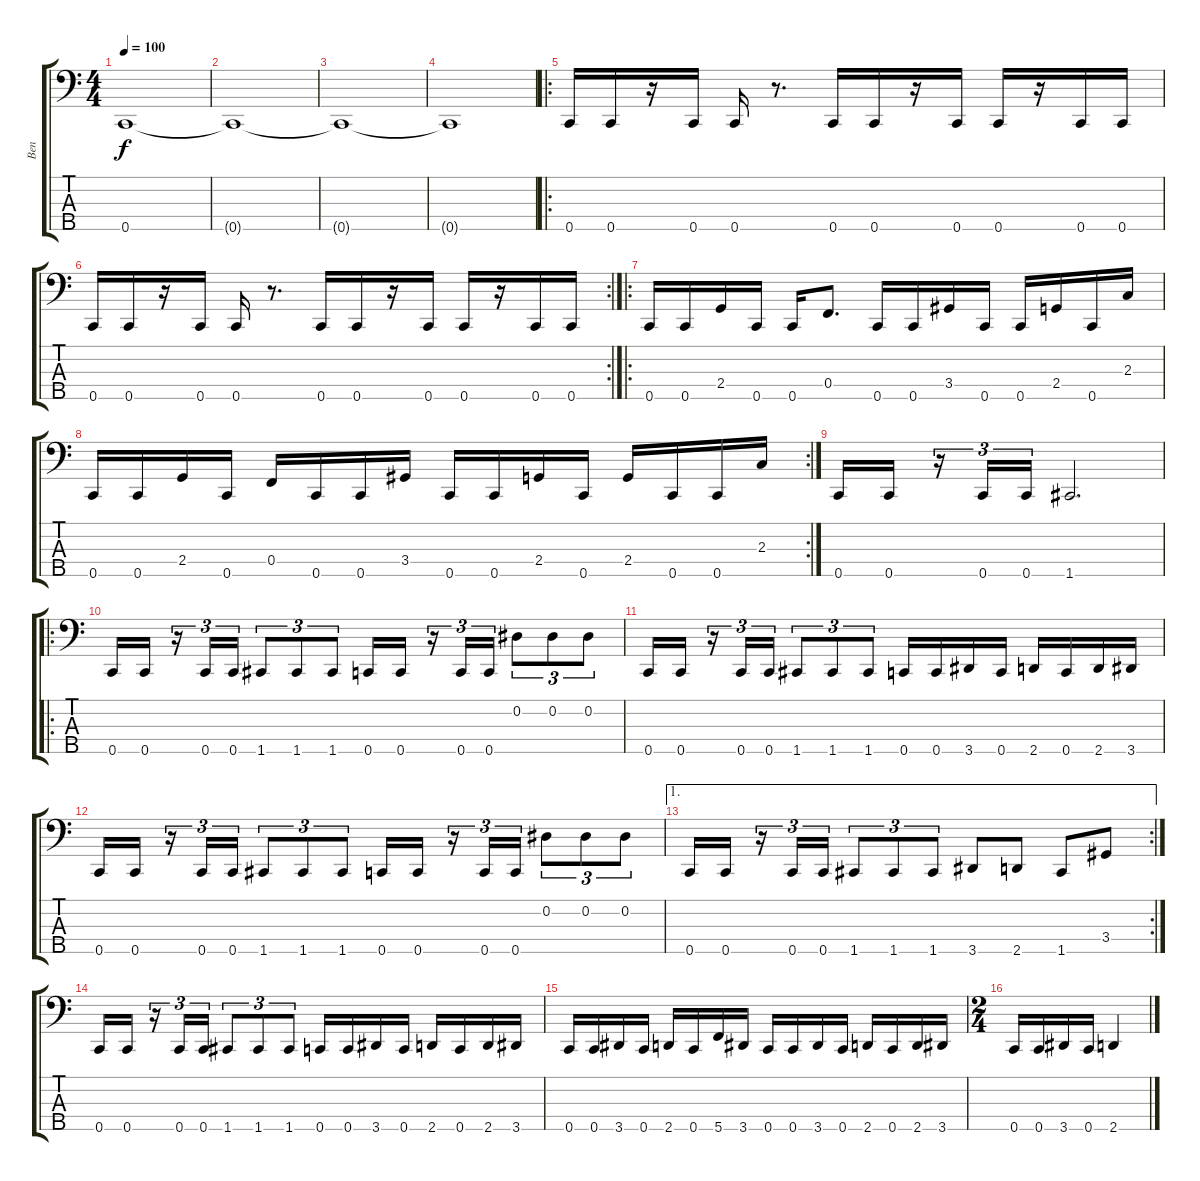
\track ("Ben" "Ben") {instrument electricbassfinger}
\staff {score tabs}
\tuning (Ab2 Eb2 Bb1 F1 C1) {hide}
\ts (4 4)
\tempo 100
\clef f4
\ks c
0.5.1{dy f instrument electricbassfinger} |
0.5{t}.1 |
0.5{t}.1 |
0.5{t}.1 |
\ro
0.5.16 0.5.16 r.16 0.5.16 0.5.16 r.8{d} 0.5.16 0.5.16 r.16 0.5.16 0.5.16 r.16 0.5.16 0.5.16 |
\rc 2
0.5.16 0.5.16 r.16 0.5.16 0.5.16 r.8{d} 0.5.16 0.5.16 r.16 0.5.16 0.5.16 r.16 0.5.16 0.5.16 |
\ro
0.5.16 0.5.16 2.4.16 0.5.16 0.5.16 0.4.8{d} 0.5.16 0.5.16 3.4.16 0.5.16 0.5.16 2.4.16 0.5.16 2.3.16 |
\rc 2
0.5.16 0.5.16 2.4.16 0.5.16 0.4.16 0.5.16 0.5.16 3.4.16 0.5.16 0.5.16 2.4.16 0.5.16 2.4.16 0.5.16 0.5.16 2.3.16 |
0.5.16 0.5.16 r.16{tu (3 2)} 0.5.16{tu (3 2)} 0.5.16{tu (3 2)} 1.5.2{d} |
\ro
0.5.16 0.5.16 r.16{tu (3 2)} 0.5.16{tu (3 2)} 0.5.16{tu (3 2)} 1.5.8{tu (3 2)} 1.5.8{tu (3 2)} 1.5.8{tu (3 2)} 0.5.16 0.5.16 r.16{tu (3 2)} 0.5.16{tu (3 2)} 0.5.16{tu (3 2)} 0.2.8{tu (3 2)} 0.2.8{tu (3 2)} 0.2.8{tu (3 2)} |
0.5.16 0.5.16 r.16{tu (3 2)} 0.5.16{tu (3 2)} 0.5.16{tu (3 2)} 1.5.8{tu (3 2)} 1.5.8{tu (3 2)} 1.5.8{tu (3 2)} 0.5.16 0.5.16 3.5.16 0.5.16 2.5.16 0.5.16 2.5.16 3.5.16 |
0.5.16 0.5.16 r.16{tu (3 2)} 0.5.16{tu (3 2)} 0.5.16{tu (3 2)} 1.5.8{tu (3 2)} 1.5.8{tu (3 2)} 1.5.8{tu (3 2)} 0.5.16 0.5.16 r.16{tu (3 2)} 0.5.16{tu (3 2)} 0.5.16{tu (3 2)} 0.2.8{tu (3 2)} 0.2.8{tu (3 2)} 0.2.8{tu (3 2)} |
\ae 1
\rc 2
0.5.16 0.5.16 r.16{tu (3 2)} 0.5.16{tu (3 2)} 0.5.16{tu (3 2)} 1.5.8{tu (3 2)} 1.5.8{tu (3 2)} 1.5.8{tu (3 2)} 3.5.8 2.5.8 1.5.8 3.4.8 |
0.5.16 0.5.16 r.16{tu (3 2)} 0.5.16{tu (3 2)} 0.5.16{tu (3 2)} 1.5.8{tu (3 2)} 1.5.8{tu (3 2)} 1.5.8{tu (3 2)} 0.5.16 0.5.16 3.5.16 0.5.16 2.5.16 0.5.16 2.5.16 3.5.16 |
0.5.16 0.5.16 3.5.16 0.5.16 2.5.16 0.5.16 5.5.16 3.5.16 0.5.16 0.5.16 3.5.16 0.5.16 2.5.16 0.5.16 2.5.16 3.5.16 |
\ts (2 4)
0.5.16 0.5.16 3.5.16 0.5.16 2.5.4
